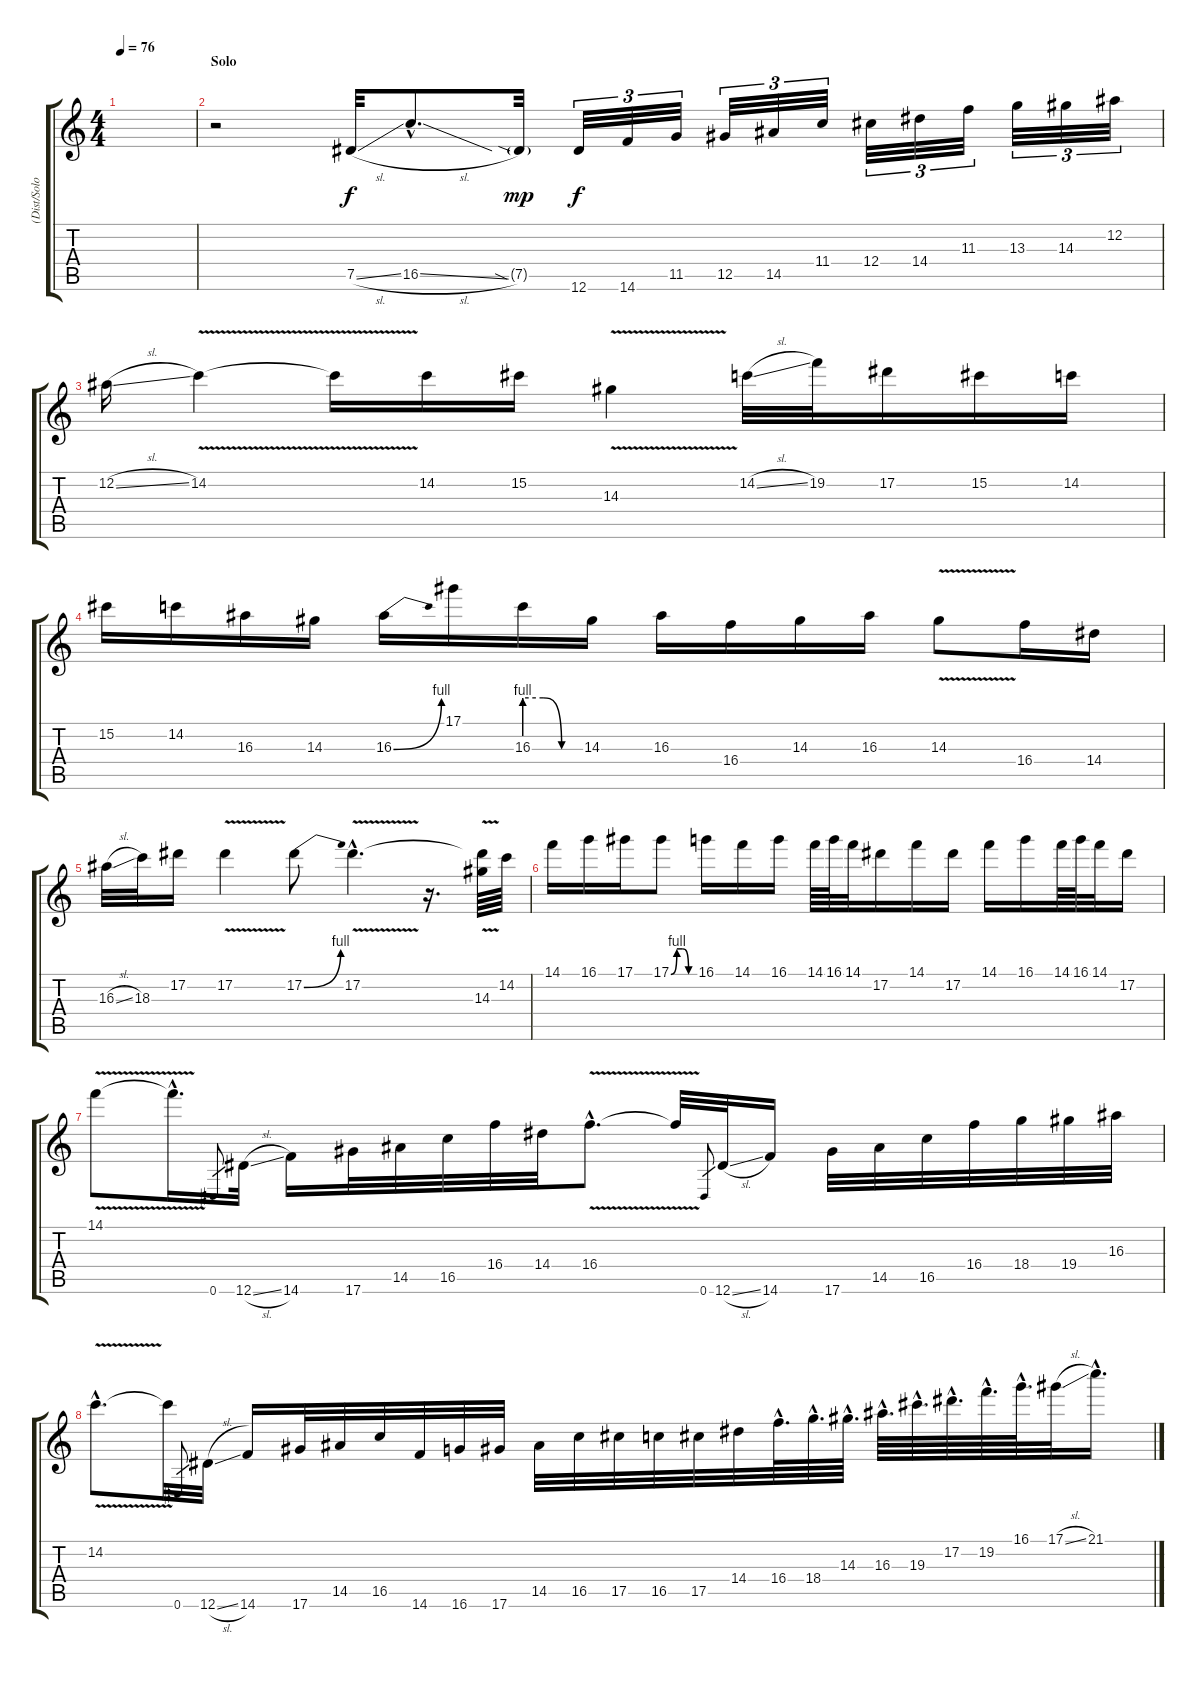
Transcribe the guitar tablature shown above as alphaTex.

\track ("(Dist/Solo)" "(Dist/Solo") {instrument overdrivenguitar}
\staff {score tabs}
\tuning (Eb4 Bb3 Gb3 Db3 Ab2 Eb2) {hide}
\ts (4 4)
\tempo 76
\clef g2
\ks c
|
\section ("" "Solo")
r.2 7.5{sl}.32 16.5{sl hac}.8{d} 7.5{sia g}.32{dy mp} 12.6.32{tu (3 2) dy f} 14.6.32{tu (3 2)} 11.5.32{tu (3 2)} 12.5.32{tu (3 2)} 14.5.32{tu (3 2)} 11.4.32{tu (3 2)} 12.4.32{tu (3 2)} 14.4.32{tu (3 2)} 11.3.32{tu (3 2)} 13.3.32{tu (3 2)} 14.3.32{tu (3 2)} 12.2.32{tu (3 2)} |
12.2{sl}.16 14.2{v}.4 14.2{t}.16 14.2.16 15.2.16 14.3{v}.4 14.2{sl}.32 19.2.32 17.2.16 15.2.16 14.2.16 |
15.2.16 14.2.16 16.3.16 14.3.16 16.3{be (bend 0 0 60 4)}.16 17.1.16 16.3{be (custom 0 4 20 4 40 0 60 0)}.16 14.3.16 16.3.16 16.4.16 14.3.16 16.3.16 14.3{v}.8 16.4.16 14.4.16 |
16.3{sl}.32 18.3.32 17.2.16 17.2{v}.4 17.2{be (bend 0 0 60 4)}.8 17.2{v hac}.4{d} r.16{d} (17.2{t} 14.3).64 14.2.64 |
14.1.16 16.1.16 17.1.16 17.1{be (custom 0 0 15 4 30 4 45 0 60 0)}.8 16.1.16 14.1.16 16.1.16 14.1.64 16.1.64 14.1.32 17.2.16 14.1.16 17.2.16 14.1.16 16.1.16 14.1.64 16.1.64 14.1.32 17.2.16 |
14.1{v}.8 14.1{hac t}.16{d} 0.6.8{gr} 12.6{sl}.32 14.6.16 17.6.32 14.5.32 16.5.32 16.4.32 14.4.32 16.4{v hac}.8{d} 16.4{t}.32 0.6.8{gr} 12.6{sl}.32 14.6.16 17.6.32 14.5.32 16.5.32 16.4.32 18.4.32 19.4.32 16.3.32 |
14.2{v hac}.8{d} 14.2{t}.32 0.6.8{gr} 12.6{sl}.32 14.6.16 17.6.32 14.5.32 16.5.32 14.6.32 16.6.32 17.6.32 14.5.32 16.5.32 17.5.32 16.5.32 17.5.32 14.4.32 16.4{hac}.64{d} 18.4{hac}.64{d} 14.3{hac}.64{d} 16.3{hac}.64{d} 19.3{hac}.64{d} 17.2{hac}.64{d} 19.2{hac}.64{d} 16.1{hac}.64{d} 17.1{sl}.32 21.1{hac}.16{d}
